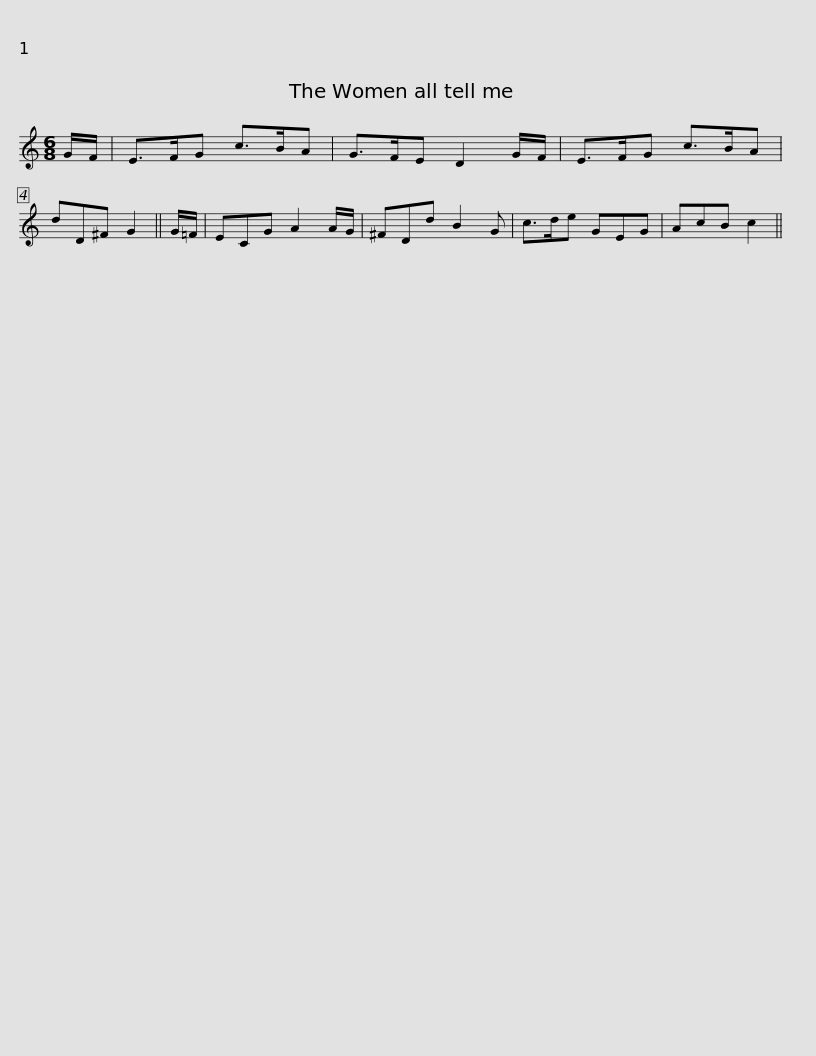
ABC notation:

X:1
L:1/8
M:6/8
I:linebreak $
K:C
V:1 treble
V:1
 G/F/ | E>FG c>BA | G>FE D2 G/F/ | E>FG c>BA | dD^F G2 || %5
 G/=F/ | ECG A2 A/G/ | ^FDd B2 G |$ c>de GEG | AcB c2 || %10
